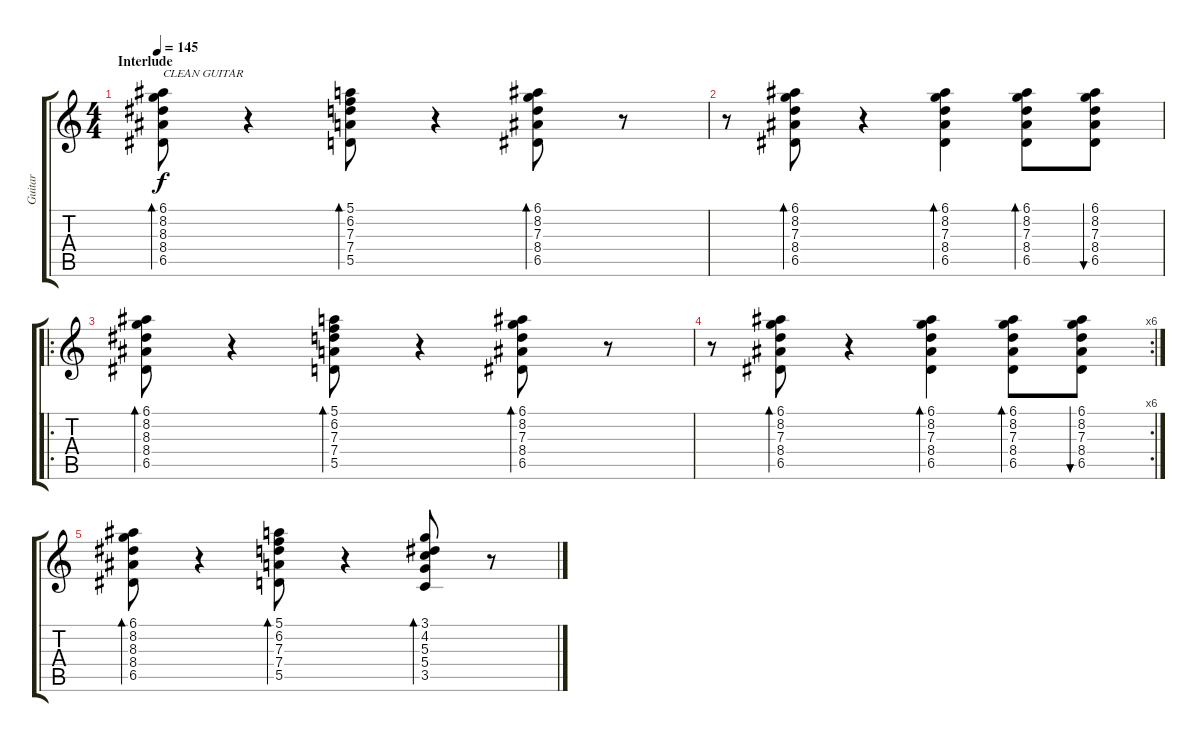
\track ("Guitar" "Guitar") {instrument overdrivenguitar}
\staff {score tabs}
\tuning (E4 B3 G3 D3 A2 D2) {hide}
\ts (4 4)
\section ("" "Interlude")
\tempo 145
\clef g2
\ks c
(6.1 8.2 8.3 8.4 6.5).8{bd 30 txt "CLEAN GUITAR" dy f instrument acousticguitarsteel} r.4 (5.1 6.2 7.3 7.4 5.5).8{bd 30} r.4 (6.1 8.2 7.3 8.4 6.5).8{bd 30} r.8 |
r.8 (6.1 8.2 7.3 8.4 6.5).8{bd 30} r.4 (6.1 8.2 7.3 8.4 6.5).4{bd 30} (6.1 8.2 7.3 8.4 6.5).8{bd 30} (6.1 8.2 7.3 8.4 6.5).8{bu 30} |
\ro
(6.1 8.2 8.3 8.4 6.5).8{bd 30} r.4 (5.1 6.2 7.3 7.4 5.5).8{bd 30} r.4 (6.1 8.2 7.3 8.4 6.5).8{bd 30} r.8 |
\rc 6
r.8 (6.1 8.2 7.3 8.4 6.5).8{bd 30} r.4 (6.1 8.2 7.3 8.4 6.5).4{bd 30} (6.1 8.2 7.3 8.4 6.5).8{bd 30} (6.1 8.2 7.3 8.4 6.5).8{bu 30} |
(6.1 8.2 8.3 8.4 6.5).8{bd 30} r.4 (5.1 6.2 7.3 7.4 5.5).8{bd 30} r.4 (3.1 4.2 5.3 5.4 3.5).8{bd 30} r.8
